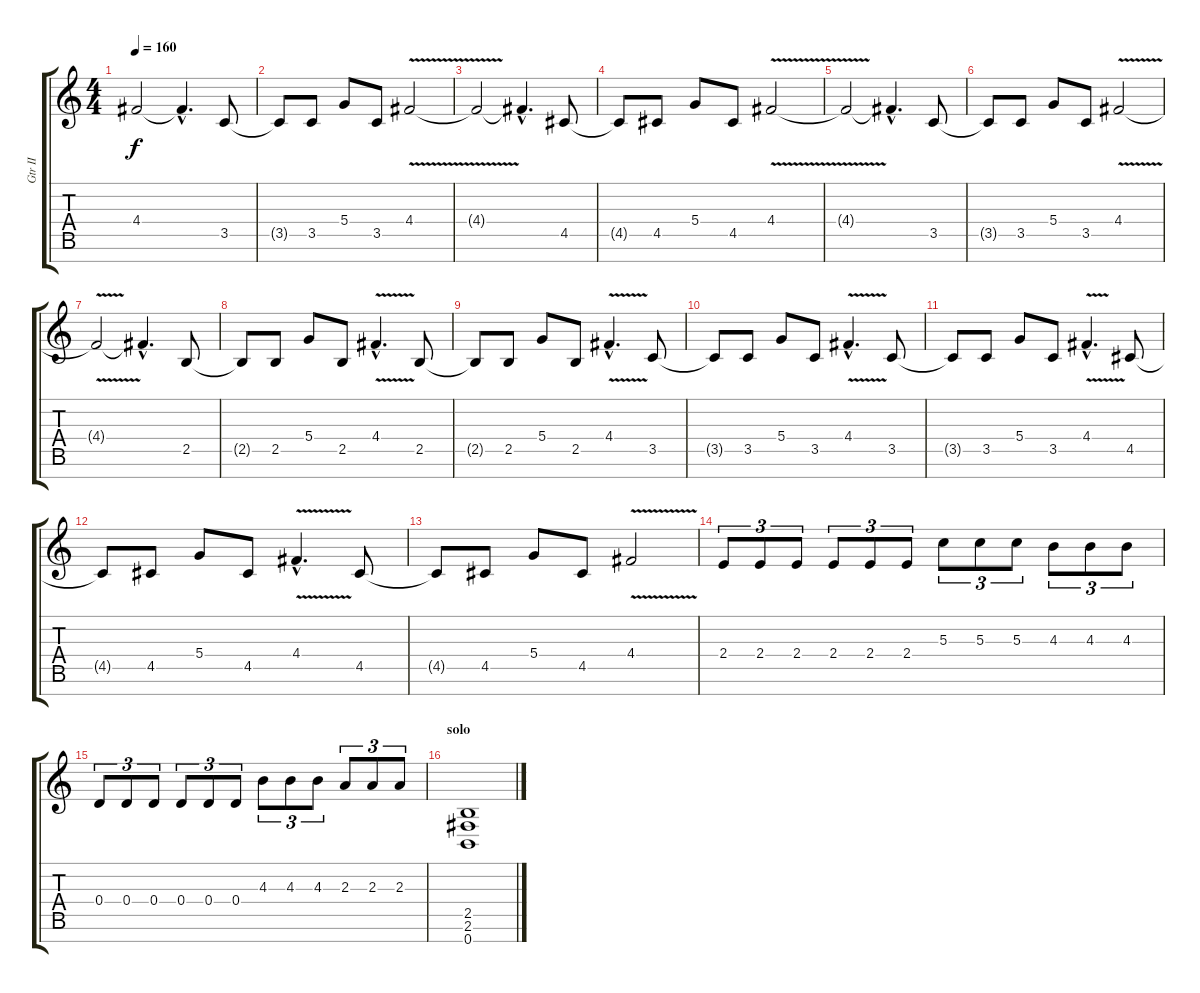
\track ("Gtr II" "Gtr II") {instrument overdrivenguitar}
\staff {score tabs}
\tuning (E4 B3 G3 D3 A2 E2 B1) {hide}
\ts (4 4)
\tempo 160
\clef g2
\ks c
4.4{t}.2{dy f} 4.4{hac t}.4{d} 3.5.8 |
3.5{t}.8 3.5.8 5.4.8 3.5.8 4.4{v}.2 |
4.4{t}.2 4.4{hac t}.4{d} 4.5.8 |
4.5{t}.8 4.5.8 5.4.8 4.5.8 4.4{v}.2 |
4.4{t}.2 4.4{hac t}.4{d} 3.5.8 |
3.5{t}.8 3.5.8 5.4.8 3.5.8 4.4{v}.2 |
4.4{t}.2 4.4{hac t}.4{d} 2.5.8 |
2.5{t}.8 2.5.8 5.4.8 2.5.8 4.4{v hac}.4{d} 2.5.8 |
2.5{t}.8 2.5.8 5.4.8 2.5.8 4.4{v hac}.4{d} 3.5.8 |
3.5{t}.8 3.5.8 5.4.8 3.5.8 4.4{v hac}.4{d} 3.5.8 |
3.5{t}.8 3.5.8 5.4.8 3.5.8 4.4{v hac}.4{d} 4.5.8 |
4.5{t}.8 4.5.8 5.4.8 4.5.8 4.4{v hac}.4{d} 4.5.8 |
4.5{t}.8 4.5.8 5.4.8 4.5.8 4.4{v}.2 |
2.4.8{tu (3 2)} 2.4.8{tu (3 2)} 2.4.8{tu (3 2)} 2.4.8{tu (3 2)} 2.4.8{tu (3 2)} 2.4.8{tu (3 2)} 5.3.8{tu (3 2)} 5.3.8{tu (3 2)} 5.3.8{tu (3 2)} 4.3.8{tu (3 2)} 4.3.8{tu (3 2)} 4.3.8{tu (3 2)} |
0.4.8{tu (3 2)} 0.4.8{tu (3 2)} 0.4.8{tu (3 2)} 0.4.8{tu (3 2)} 0.4.8{tu (3 2)} 0.4.8{tu (3 2)} 4.3.8{tu (3 2)} 4.3.8{tu (3 2)} 4.3.8{tu (3 2)} 2.3.8{tu (3 2)} 2.3.8{tu (3 2)} 2.3.8{tu (3 2)} |
\section ("" "solo")
(2.5 2.6 0.7).1
